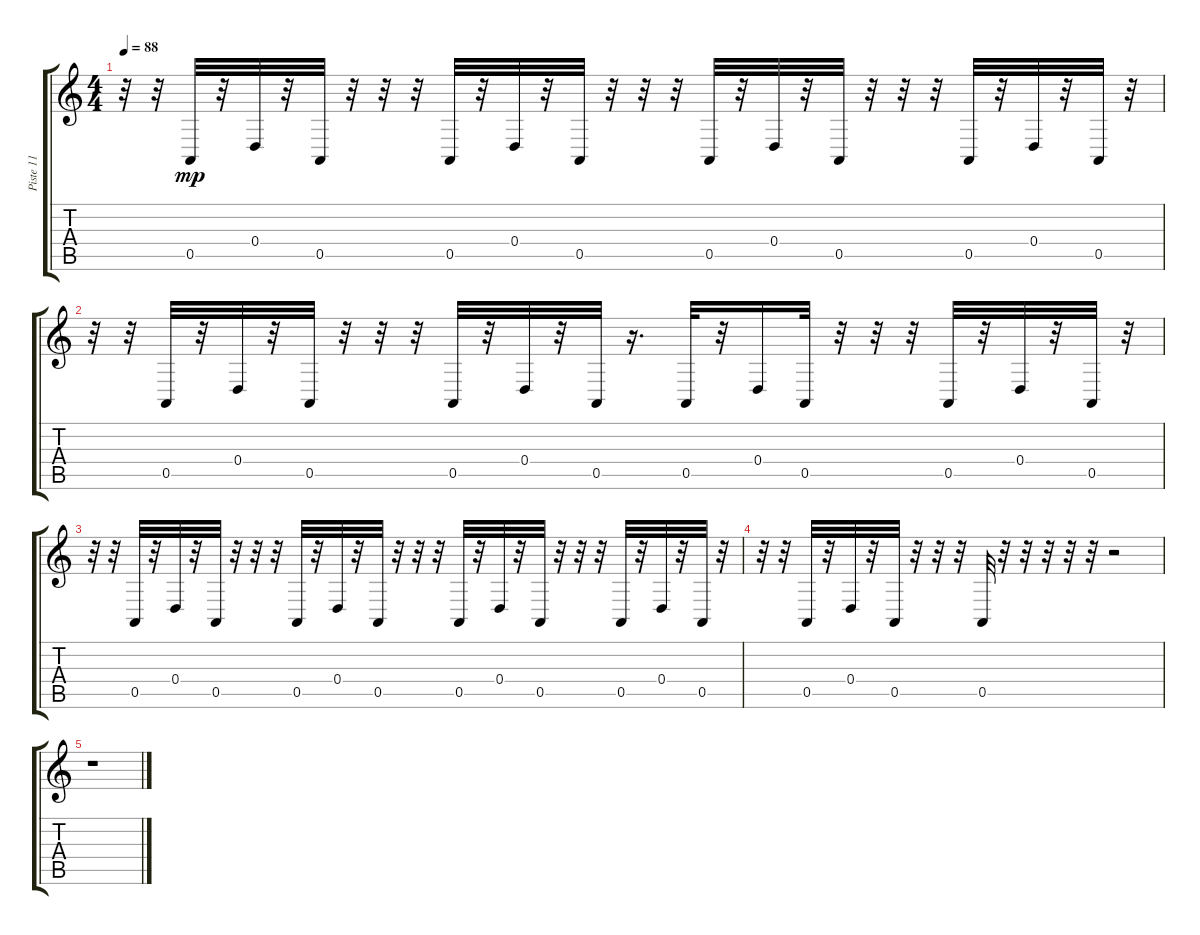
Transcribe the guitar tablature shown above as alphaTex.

\track ("Piste 11" "Piste 11") {instrument pad3polysynth}
\staff {score tabs}
\tuning (E4 B3 G3 D3 A2 E2) {hide}
\ts (4 4)
\tempo 88
\clef g2
\ks c
r.32{dy mp} r.32 0.5.32 r.32 0.4.32 r.32 0.5.32 r.32 r.32 r.32 0.5.32 r.32 0.4.32 r.32 0.5.32 r.32 r.32 r.32 0.5.32 r.32 0.4.32 r.32 0.5.32 r.32 r.32 r.32 0.5.32 r.32 0.4.32 r.32 0.5.32 r.32 |
r.32 r.32 0.5.32 r.32 0.4.32 r.32 0.5.32 r.32 r.32 r.32 0.5.32 r.32 0.4.32 r.32 0.5.32 r.16{d} 0.5.32 r.32 0.4.16 0.5.32 r.32 r.32 r.32 0.5.32 r.32 0.4.32 r.32 0.5.32 r.32 |
r.32 r.32 0.5.32 r.32 0.4.32 r.32 0.5.32 r.32 r.32 r.32 0.5.32 r.32 0.4.32 r.32 0.5.32 r.32 r.32 r.32 0.5.32 r.32 0.4.32 r.32 0.5.32 r.32 r.32 r.32 0.5.32 r.32 0.4.32 r.32 0.5.32 r.32 |
r.32 r.32 0.5.32 r.32 0.4.32 r.32 0.5.32 r.32 r.32 r.32 0.5.32 r.32 r.32 r.32 r.32 r.32 r.2 |
r.1
